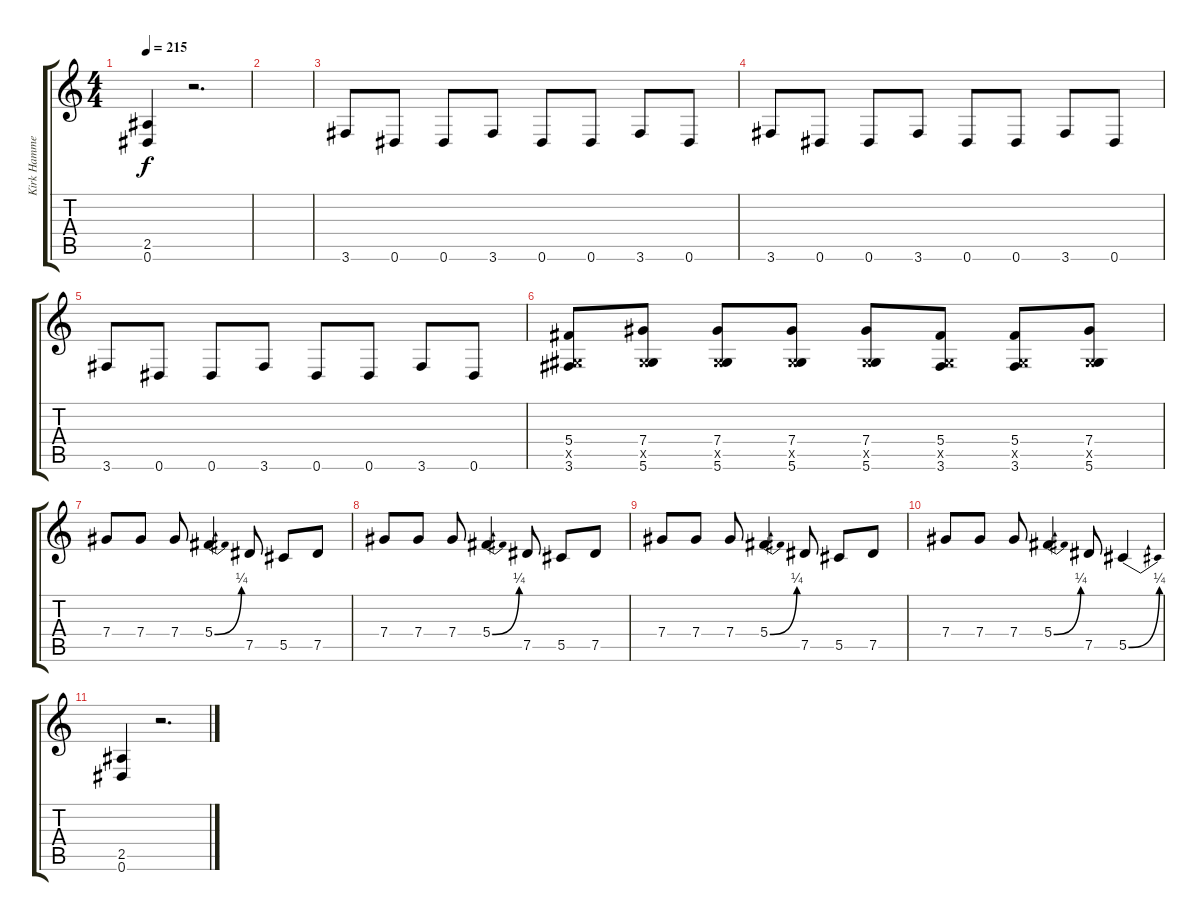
\track ("Kirk Hammet" "Kirk Hamme") {instrument overdrivenguitar}
\staff {score tabs}
\tuning (Eb4 Bb3 Gb3 Db3 Ab2 Eb2) {hide}
\ts (4 4)
\tempo 215
\clef g2
\ks c
(2.5 0.6).4{dy f} r.2{d} |
|
3.6.8 0.6.8 0.6.8 3.6.8 0.6.8 0.6.8 3.6.8 0.6.8 |
3.6.8 0.6.8 0.6.8 3.6.8 0.6.8 0.6.8 3.6.8 0.6.8 |
3.6.8 0.6.8 0.6.8 3.6.8 0.6.8 0.6.8 3.6.8 0.6.8 |
(5.4 0.5{x} 3.6).8 (7.4 0.5{x} 5.6).8 (7.4 0.5{x} 5.6).8 (7.4 0.5{x} 5.6).8 (7.4 0.5{x} 5.6).8 (5.4 0.5{x} 3.6).8 (5.4 0.5{x} 3.6).8 (7.4 0.5{x} 5.6).8 |
7.4.8 7.4.8 7.4.8 5.4{be (bend 0 0 60 1)}.4 7.5.8 5.5.8 7.5.8 |
7.4.8 7.4.8 7.4.8 5.4{be (bend 0 0 60 1)}.4 7.5.8 5.5.8 7.5.8 |
7.4.8 7.4.8 7.4.8 5.4{be (bend 0 0 60 1)}.4 7.5.8 5.5.8 7.5.8 |
7.4.8 7.4.8 7.4.8 5.4{be (bend 0 0 60 1)}.4 7.5.8 5.5{be (bend 0 0 60 1)}.4 |
(2.5 0.6).4 r.2{d}
